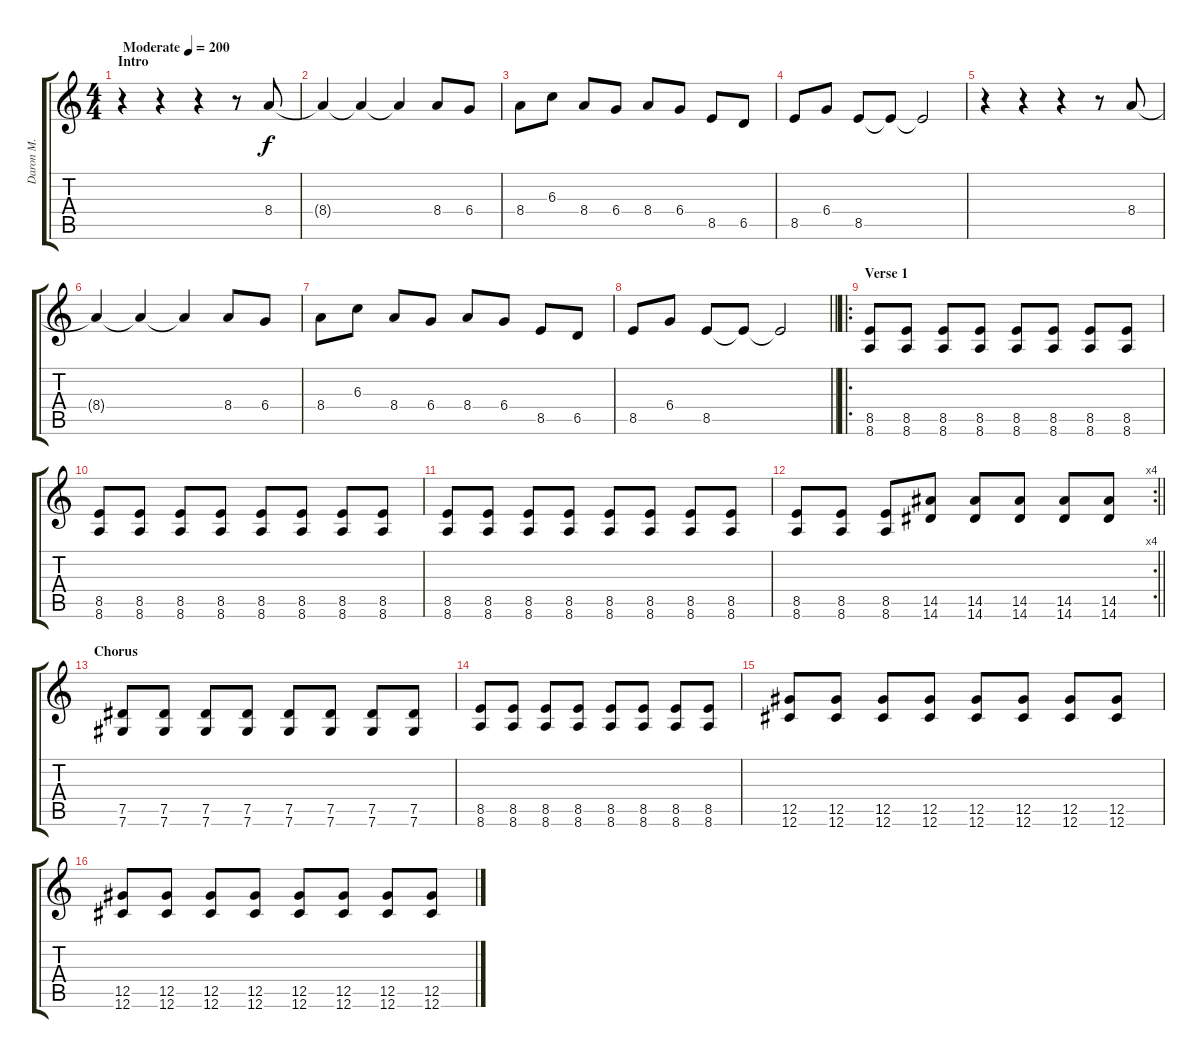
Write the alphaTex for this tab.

\track ("Daron M." "Daron M.") {instrument distortionguitar}
\staff {score tabs}
\tuning (Eb4 Bb3 Gb3 Db3 Ab2 Db2) {hide}
\ts (4 4)
\section ("" "Intro")
\tempo (200 "Moderate")
\clef g2
\ks c
r.4{dy f instrument distortionguitar} r.4 r.4 r.8 8.4.8 |
8.4{t}.4 8.4{t}.4 8.4{t}.4 8.4.8 6.4.8 |
8.4.8 6.3.8 8.4.8 6.4.8 8.4.8 6.4.8 8.5.8 6.5.8 |
8.5.8 6.4.8 8.5.8 8.5{t}.8 8.5{t}.2 |
r.4 r.4 r.4 r.8 8.4.8 |
8.4{t}.4 8.4{t}.4 8.4{t}.4 8.4.8 6.4.8 |
8.4.8 6.3.8 8.4.8 6.4.8 8.4.8 6.4.8 8.5.8 6.5.8 |
\barLineRight lightlight
8.5.8 6.4.8 8.5.8 8.5{t}.8 8.5{t}.2 |
\ro
\section ("" "Verse 1")
(8.5 8.6).8 (8.5 8.6).8 (8.5 8.6).8 (8.5 8.6).8 (8.5 8.6).8 (8.5 8.6).8 (8.5 8.6).8 (8.5 8.6).8 |
(8.5 8.6).8 (8.5 8.6).8 (8.5 8.6).8 (8.5 8.6).8 (8.5 8.6).8 (8.5 8.6).8 (8.5 8.6).8 (8.5 8.6).8 |
(8.5 8.6).8 (8.5 8.6).8 (8.5 8.6).8 (8.5 8.6).8 (8.5 8.6).8 (8.5 8.6).8 (8.5 8.6).8 (8.5 8.6).8 |
\rc 4
\barLineRight lightlight
(8.5 8.6).8 (8.5 8.6).8 (8.5 8.6).8 (14.5 14.6).8 (14.5 14.6).8 (14.5 14.6).8 (14.5 14.6).8 (14.5 14.6).8 |
\section ("" "Chorus")
(7.5 7.6).8 (7.5 7.6).8 (7.5 7.6).8 (7.5 7.6).8 (7.5 7.6).8 (7.5 7.6).8 (7.5 7.6).8 (7.5 7.6).8 |
(8.5 8.6).8 (8.5 8.6).8 (8.5 8.6).8 (8.5 8.6).8 (8.5 8.6).8 (8.5 8.6).8 (8.5 8.6).8 (8.5 8.6).8 |
(12.5 12.6).8 (12.5 12.6).8 (12.5 12.6).8 (12.5 12.6).8 (12.5 12.6).8 (12.5 12.6).8 (12.5 12.6).8 (12.5 12.6).8 |
(12.5 12.6).8 (12.5 12.6).8 (12.5 12.6).8 (12.5 12.6).8 (12.5 12.6).8 (12.5 12.6).8 (12.5 12.6).8 (12.5 12.6).8
